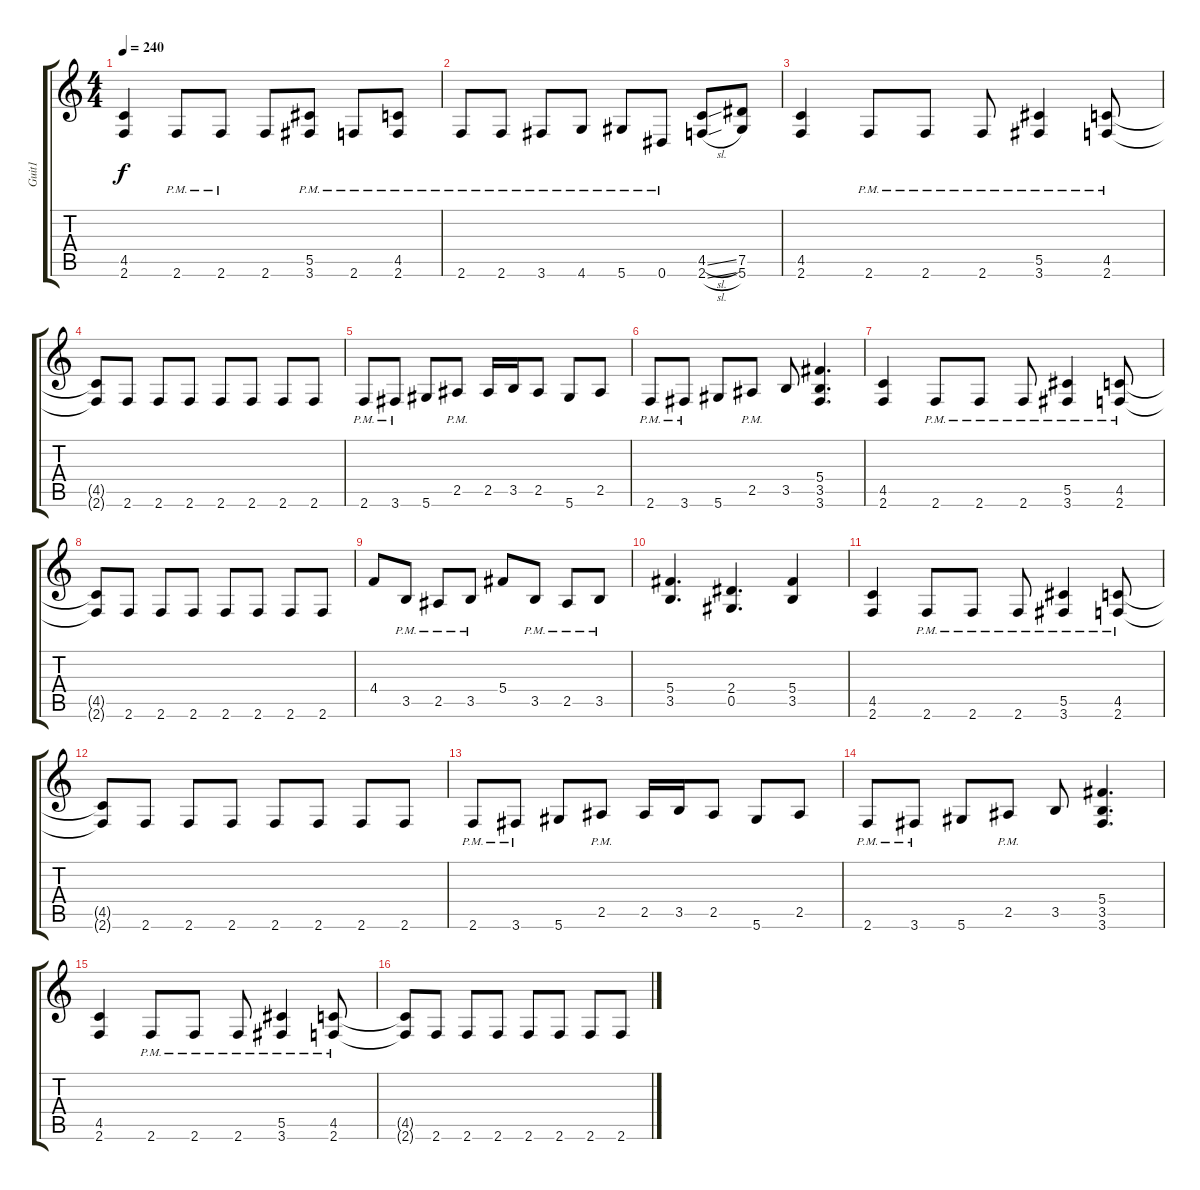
\track ("Guit1" "Guit1") {instrument overdrivenguitar}
\staff {score tabs}
\tuning (Eb4 Bb3 Gb3 Db3 Ab2 Eb2) {hide}
\ts (4 4)
\tempo 240
\clef g2
\ks c
(4.5 2.6).4{dy f} 2.6{pm}.8 2.6{pm}.8 2.6.8 (5.5 3.6{pm}).8 2.6{pm}.8 (4.5 2.6{pm}).8 |
2.6{pm}.8 2.6{pm}.8 3.6{pm}.8 4.6{pm}.8 5.6{pm}.8 0.6{pm}.8 (4.5{sl} 2.6{sl}).8 (7.5 5.6).8 |
(4.5 2.6).4 2.6{pm}.8 2.6{pm}.8 2.6{pm}.8 (5.5 3.6{pm}).4 (4.5 2.6{pm}).8 |
(4.5{t} 2.6{t}).8 2.6.8 2.6.8 2.6.8 2.6.8 2.6.8 2.6.8 2.6.8 |
2.6{pm}.8 3.6{pm}.8 5.6.8 2.5{pm}.8 2.5.16 3.5.16 2.5.8 5.6.8 2.5.8 |
2.6{pm}.8 3.6{pm}.8 5.6.8 2.5{pm}.8 3.5.8 (5.4 3.5 3.6).4{d} |
(4.5 2.6).4 2.6{pm}.8 2.6{pm}.8 2.6{pm}.8 (5.5 3.6{pm}).4 (4.5 2.6{pm}).8 |
(4.5{t} 2.6{t}).8 2.6.8 2.6.8 2.6.8 2.6.8 2.6.8 2.6.8 2.6.8 |
4.4.8 3.5{pm}.8 2.5{pm}.8 3.5{pm}.8 5.4.8 3.5{pm}.8 2.5{pm}.8 3.5{pm}.8 |
(5.4 3.5).4{d} (2.4 0.5).4{d} (5.4 3.5).4 |
(4.5 2.6).4 2.6{pm}.8 2.6{pm}.8 2.6{pm}.8 (5.5 3.6{pm}).4 (4.5 2.6{pm}).8 |
(4.5{t} 2.6{t}).8 2.6.8 2.6.8 2.6.8 2.6.8 2.6.8 2.6.8 2.6.8 |
2.6{pm}.8 3.6{pm}.8 5.6.8 2.5{pm}.8 2.5.16 3.5.16 2.5.8 5.6.8 2.5.8 |
2.6{pm}.8 3.6{pm}.8 5.6.8 2.5{pm}.8 3.5.8 (5.4 3.5 3.6).4{d} |
(4.5 2.6).4 2.6{pm}.8 2.6{pm}.8 2.6{pm}.8 (5.5 3.6{pm}).4 (4.5 2.6{pm}).8 |
(4.5{t} 2.6{t}).8 2.6.8 2.6.8 2.6.8 2.6.8 2.6.8 2.6.8 2.6.8
